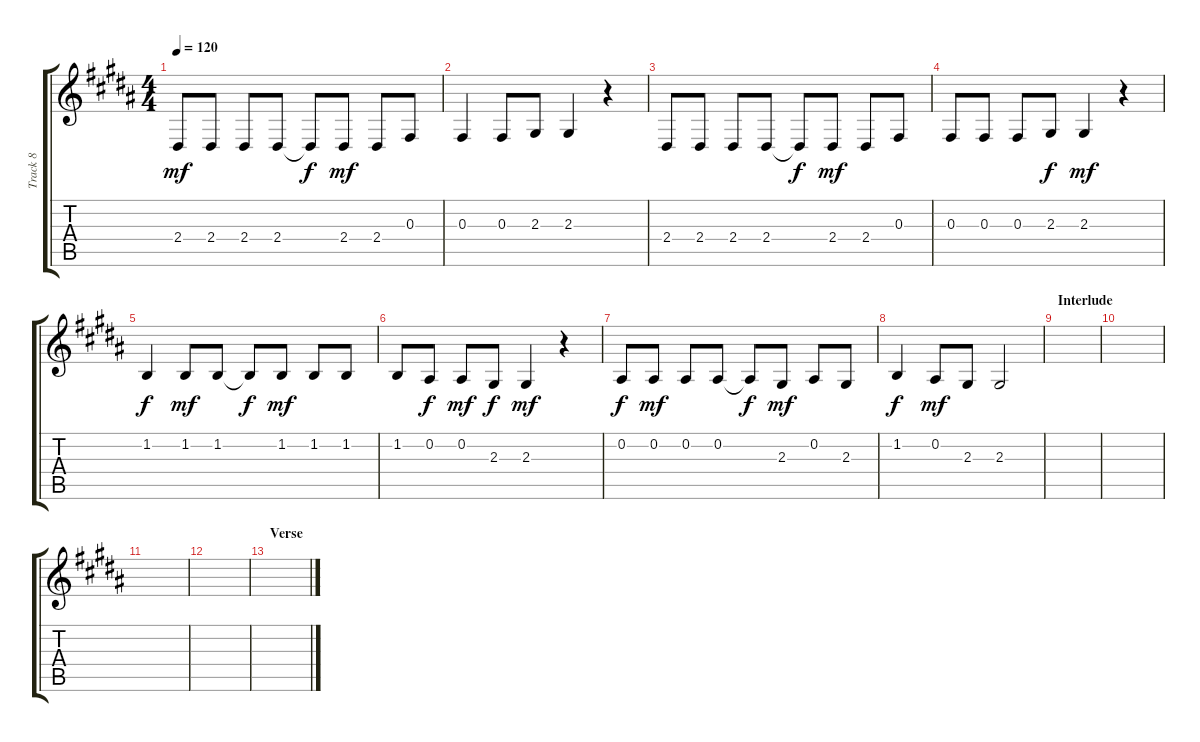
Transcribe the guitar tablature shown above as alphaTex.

\track ("Track 8" "Track 8") {instrument englishhorn}
\staff {score tabs}
\tuning (Eb4 Bb3 Gb3 Db3 Ab2 Eb2) {hide}
\ts (4 4)
\tempo 120
\clef g2
\ks b
2.4.8{dy mf} 2.4.8 2.4.8 2.4.8 2.4{t}.8{dy f} 2.4.8{dy mf} 2.4.8 0.3.8 |
0.3.4 0.3.8 2.3.8 2.3.4 r.4 |
2.4.8 2.4.8 2.4.8 2.4.8 2.4{t}.8{dy f} 2.4.8{dy mf} 2.4.8 0.3.8 |
0.3.8 0.3.8 0.3.8 2.3.8{dy f} 2.3.4{dy mf} r.4 |
1.2.4{dy f} 1.2.8{dy mf} 1.2.8 1.2{t}.8{dy f} 1.2.8{dy mf} 1.2.8 1.2.8 |
1.2.8 0.2.8{dy f} 0.2.8{dy mf} 2.3.8{dy f} 2.3.4{dy mf} r.4 |
0.2.8{dy f} 0.2.8{dy mf} 0.2.8 0.2.8 0.2{t}.8{dy f} 2.3.8{dy mf} 0.2.8 2.3.8 |
1.2.4{dy f} 0.2.8{dy mf} 2.3.8 2.3.2 |
\section ("" "Interlude")
|
|
|
|
\section ("" "Verse")
